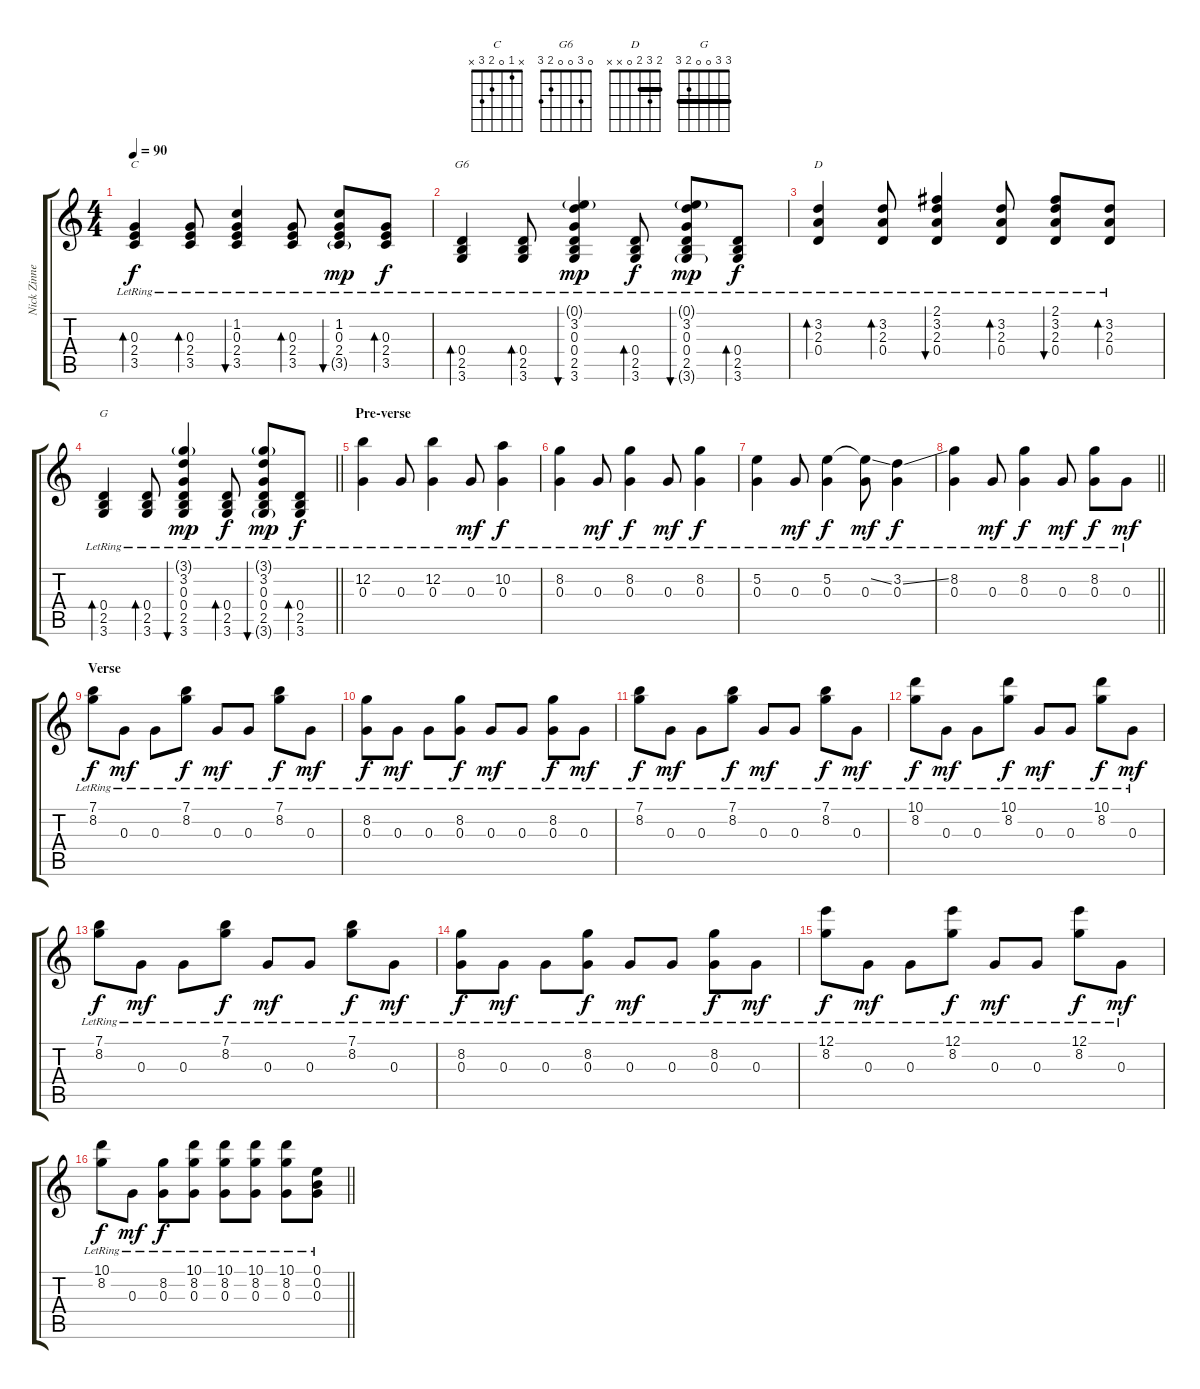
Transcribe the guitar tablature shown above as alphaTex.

\track ("Nick Zinner - Acoustic Guitar" "Nick Zinne") {instrument acousticguitarsteel}
\staff {score tabs}
\tuning (E4 B3 G3 D3 A2 E2) {hide}
\chord ("C" x 1 0 2 3 x)
\chord ("G6" 0 3 0 0 2 3)
\chord ("D" 2 3 2 0 x x) {barre 2}
\chord ("G" 3 3 0 0 2 3) {barre 3}
\ts (4 4)
\tempo 90
\clef g2
\ks c
(0.3{lr} 2.4{lr} 3.5{lr}).4{bd 30 ch "C" dy f} (0.3{lr} 2.4{lr} 3.5{lr}).8{bd 30} (1.2{lr} 0.3{lr} 2.4{lr} 3.5{lr}).4{bu 30} (0.3{lr} 2.4{lr} 3.5{lr}).8{bd 30} (1.2{lr} 0.3{lr} 2.4{lr} 3.5{g lr}).8{bu 30 dy mp} (0.3{lr} 2.4{lr} 3.5{lr}).8{bd 30 dy f} |
(0.4{lr} 2.5{lr} 3.6{lr}).4{bd 30 ch "G6"} (0.4{lr} 2.5{lr} 3.6{lr}).8{bd 30} (0.1{g lr} 3.2{lr} 0.3{lr} 0.4{lr} 2.5{lr} 3.6{lr}).4{bu 30 dy mp} (0.4{lr} 2.5{lr} 3.6{lr}).8{bd 30 dy f} (0.1{g lr} 3.2{lr} 0.3{lr} 0.4{lr} 2.5{lr} 3.6{g lr}).8{bu 30 dy mp} (0.4{lr} 2.5{lr} 3.6{lr}).8{bd 30 dy f} |
(3.2{lr} 2.3{lr} 0.4{lr}).4{bd 30 ch "D"} (3.2{lr} 2.3{lr} 0.4{lr}).8{bd 30} (2.1{lr} 3.2{lr} 2.3{lr} 0.4{lr}).4{bu 30} (3.2{lr} 2.3{lr} 0.4{lr}).8{bd 30} (2.1{lr} 3.2{lr} 2.3{lr} 0.4{lr}).8{bu 30} (3.2{lr} 2.3{lr} 0.4{lr}).8{bd 30} |
\barLineRight lightlight
(0.4{lr} 2.5{lr} 3.6{lr}).4{bd 30 ch "G"} (0.4{lr} 2.5{lr} 3.6{lr}).8{bd 30} (3.1{g lr} 3.2{lr} 0.3{lr} 0.4{lr} 2.5{lr} 3.6{lr}).4{bu 30 dy mp} (0.4{lr} 2.5{lr} 3.6{lr}).8{bd 30 dy f} (3.1{g lr} 3.2{lr} 0.3{lr} 0.4{lr} 2.5{lr} 3.6{g lr}).8{bu 30 dy mp} (0.4{lr} 2.5{lr} 3.6{lr}).8{bd 30 dy f} |
\section ("" "Pre-verse")
(12.2{lr} 0.3{lr}).4 0.3{lr}.8 (12.2{lr} 0.3{lr}).4 0.3{lr}.8{dy mf} (10.2{lr} 0.3{lr}).4{dy f} |
(8.2{lr} 0.3{lr}).4 0.3{lr}.8{dy mf} (8.2{lr} 0.3{lr}).4{dy f} 0.3{lr}.8{dy mf} (8.2{lr} 0.3{lr}).4{dy f} |
(5.2{lr} 0.3{lr}).4 0.3{lr}.8{dy mf} (5.2{lr} 0.3{lr}).4{dy f} (5.2{ss t} 0.3{lr}).8{dy mf} (3.2{ss lr} 0.3{lr}).4{dy f} |
\barLineRight lightlight
(8.2{lr} 0.3{lr}).4 0.3{lr}.8{dy mf} (8.2{lr} 0.3{lr}).4{dy f} 0.3{lr}.8{dy mf} (8.2{lr} 0.3{lr}).8{dy f} 0.3{lr}.8{dy mf} |
\section ("" "Verse")
(7.1{lr} 8.2{lr}).8{dy f} 0.3{lr}.8{dy mf} 0.3{lr}.8 (7.1{lr} 8.2{lr}).8{dy f} 0.3{lr}.8{dy mf} 0.3{lr}.8 (7.1{lr} 8.2{lr}).8{dy f} 0.3{lr}.8{dy mf} |
(8.2{lr} 0.3{lr}).8{dy f} 0.3{lr}.8{dy mf} 0.3{lr}.8 (8.2{lr} 0.3{lr}).8{dy f} 0.3{lr}.8{dy mf} 0.3{lr}.8 (8.2{lr} 0.3{lr}).8{dy f} 0.3{lr}.8{dy mf} |
(7.1{lr} 8.2{lr}).8{dy f} 0.3{lr}.8{dy mf} 0.3{lr}.8 (7.1{lr} 8.2{lr}).8{dy f} 0.3{lr}.8{dy mf} 0.3{lr}.8 (7.1{lr} 8.2{lr}).8{dy f} 0.3{lr}.8{dy mf} |
(10.1{lr} 8.2{lr}).8{dy f} 0.3{lr}.8{dy mf} 0.3{lr}.8 (10.1{lr} 8.2{lr}).8{dy f} 0.3{lr}.8{dy mf} 0.3{lr}.8 (10.1{lr} 8.2{lr}).8{dy f} 0.3{lr}.8{dy mf} |
(7.1{lr} 8.2{lr}).8{dy f} 0.3{lr}.8{dy mf} 0.3{lr}.8 (7.1{lr} 8.2{lr}).8{dy f} 0.3{lr}.8{dy mf} 0.3{lr}.8 (7.1{lr} 8.2{lr}).8{dy f} 0.3{lr}.8{dy mf} |
(8.2{lr} 0.3{lr}).8{dy f} 0.3{lr}.8{dy mf} 0.3{lr}.8 (8.2{lr} 0.3{lr}).8{dy f} 0.3{lr}.8{dy mf} 0.3{lr}.8 (8.2{lr} 0.3{lr}).8{dy f} 0.3{lr}.8{dy mf} |
(12.1{lr} 8.2{lr}).8{dy f} 0.3{lr}.8{dy mf} 0.3{lr}.8 (12.1{lr} 8.2{lr}).8{dy f} 0.3{lr}.8{dy mf} 0.3{lr}.8 (12.1{lr} 8.2{lr}).8{dy f} 0.3{lr}.8{dy mf} |
\barLineRight lightlight
(10.1{lr} 8.2{lr}).8{dy f} 0.3{lr}.8{dy mf} (8.2{lr} 0.3{lr}).8{dy f} (10.1{lr} 8.2{lr} 0.3{lr}).8 (10.1{lr} 8.2{lr} 0.3{lr}).8 (10.1{lr} 8.2{lr} 0.3{lr}).8 (10.1{lr} 8.2{lr} 0.3{lr}).8 (0.1{lr} 0.2{lr} 0.3{lr}).8
